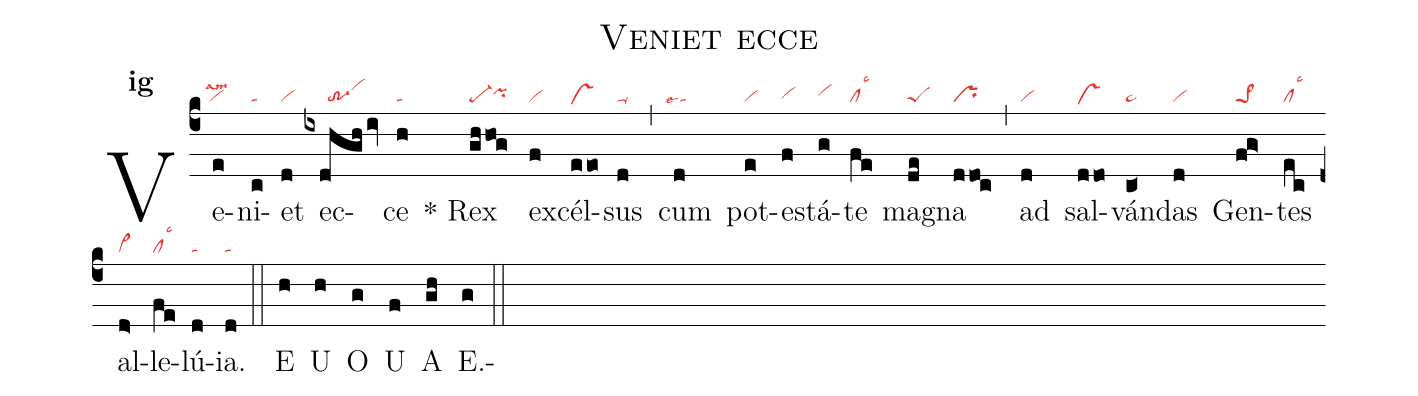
name:Veniet ecce;
office-part:an;
mode:1g;
nabc-lines:1;
%%
initial-style: 1;
name: Veniet ecce;
mode: 1;
office-part: Antiphona;
annotation: Ant.;
annotation: i;
nabc-lines: 1;
%%
(c4) Ve(e|``vilsam2)ni(c|ta)et(d|vi) ec(ixdhgh/iv|//////tr-3vihj)ce(h|ta) <sp>*</sp> Rex(ghhog|pe-pihh) ex(f|vi)cél(eeo|vshe)sus(d|ta-) (,) cum(d|``talse4) pot(e|vi)e(f|vihg)stá(g|vihh)te(fe|cllsc3) ma(de|peS)gna(ddoc|pr) (,) ad(d|vi) sal(ddo|vshe)ván(c<|ta>)das(d|vi) Gen(f!g>|pe>1)tes(ec|cllsc3) al(d>|vi>)le(fe|cllsc3)lú(d|ta)ia.(d|ta) (::) <eu>E(h) U(h) O(g) U(f) A(gh) E.(g)</eu> (::)
